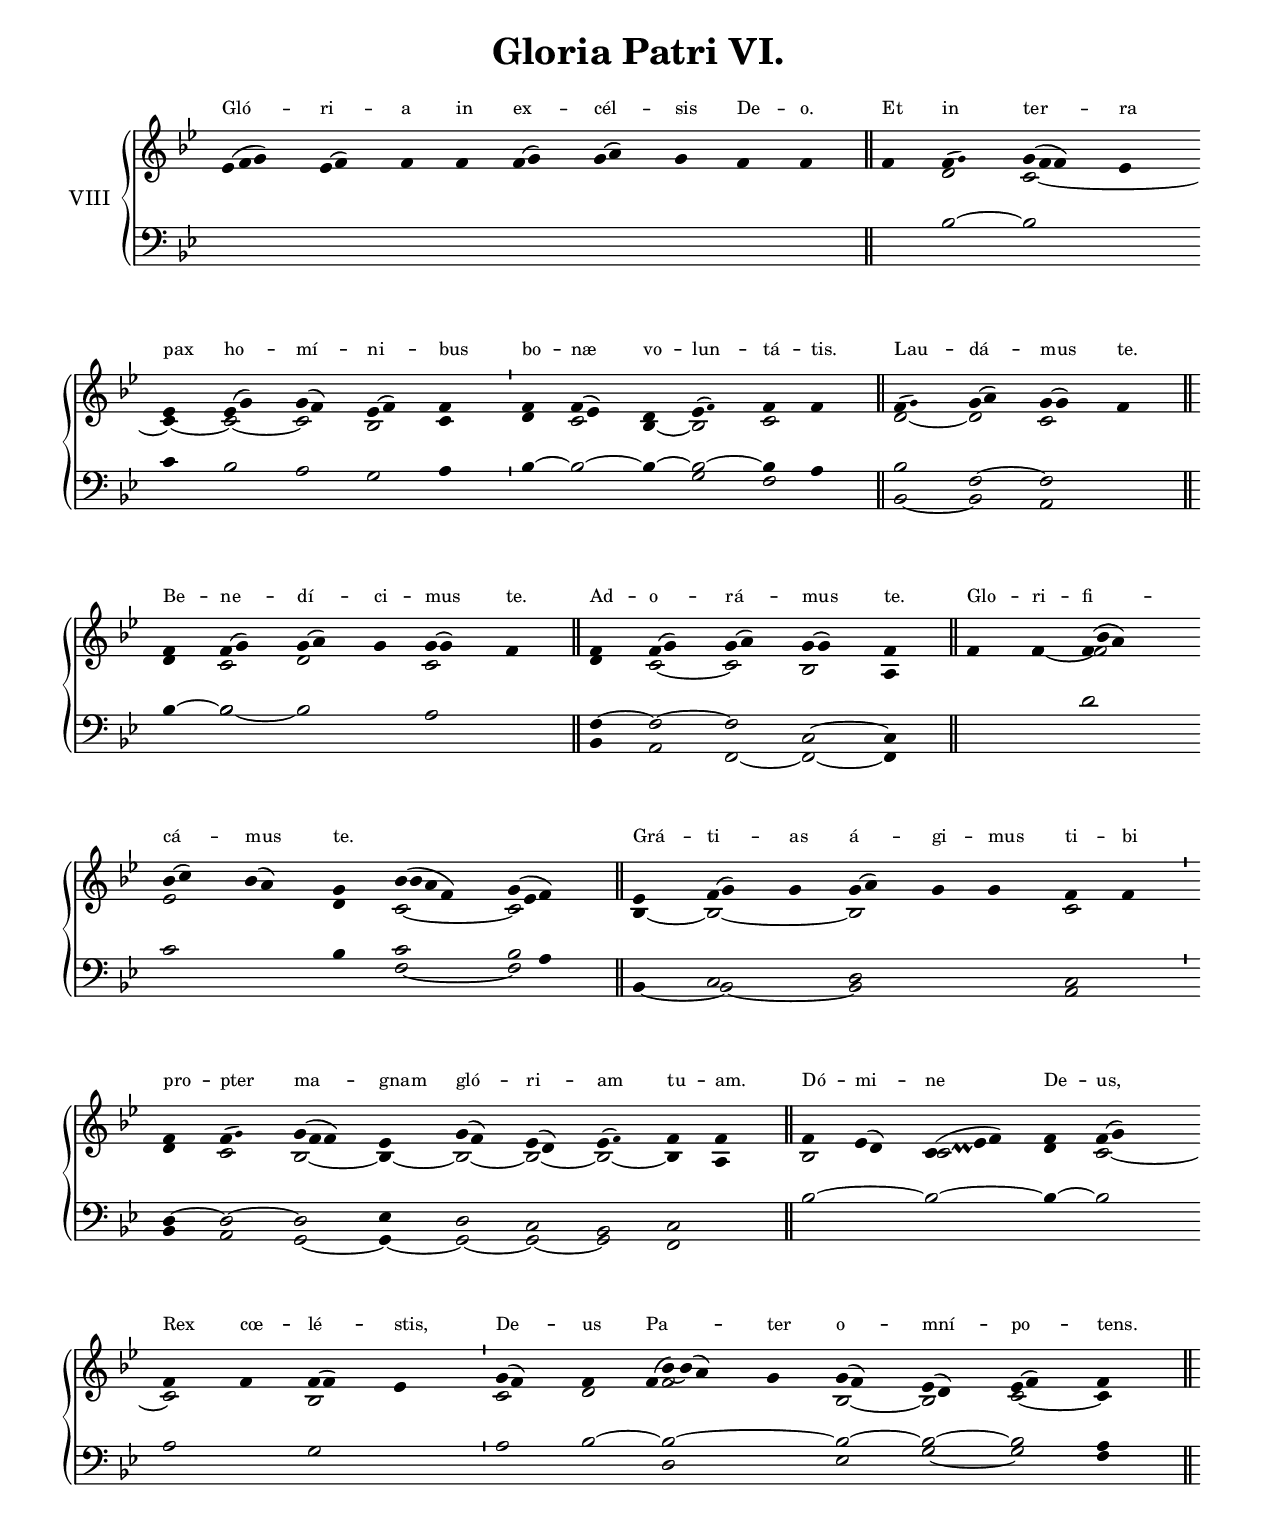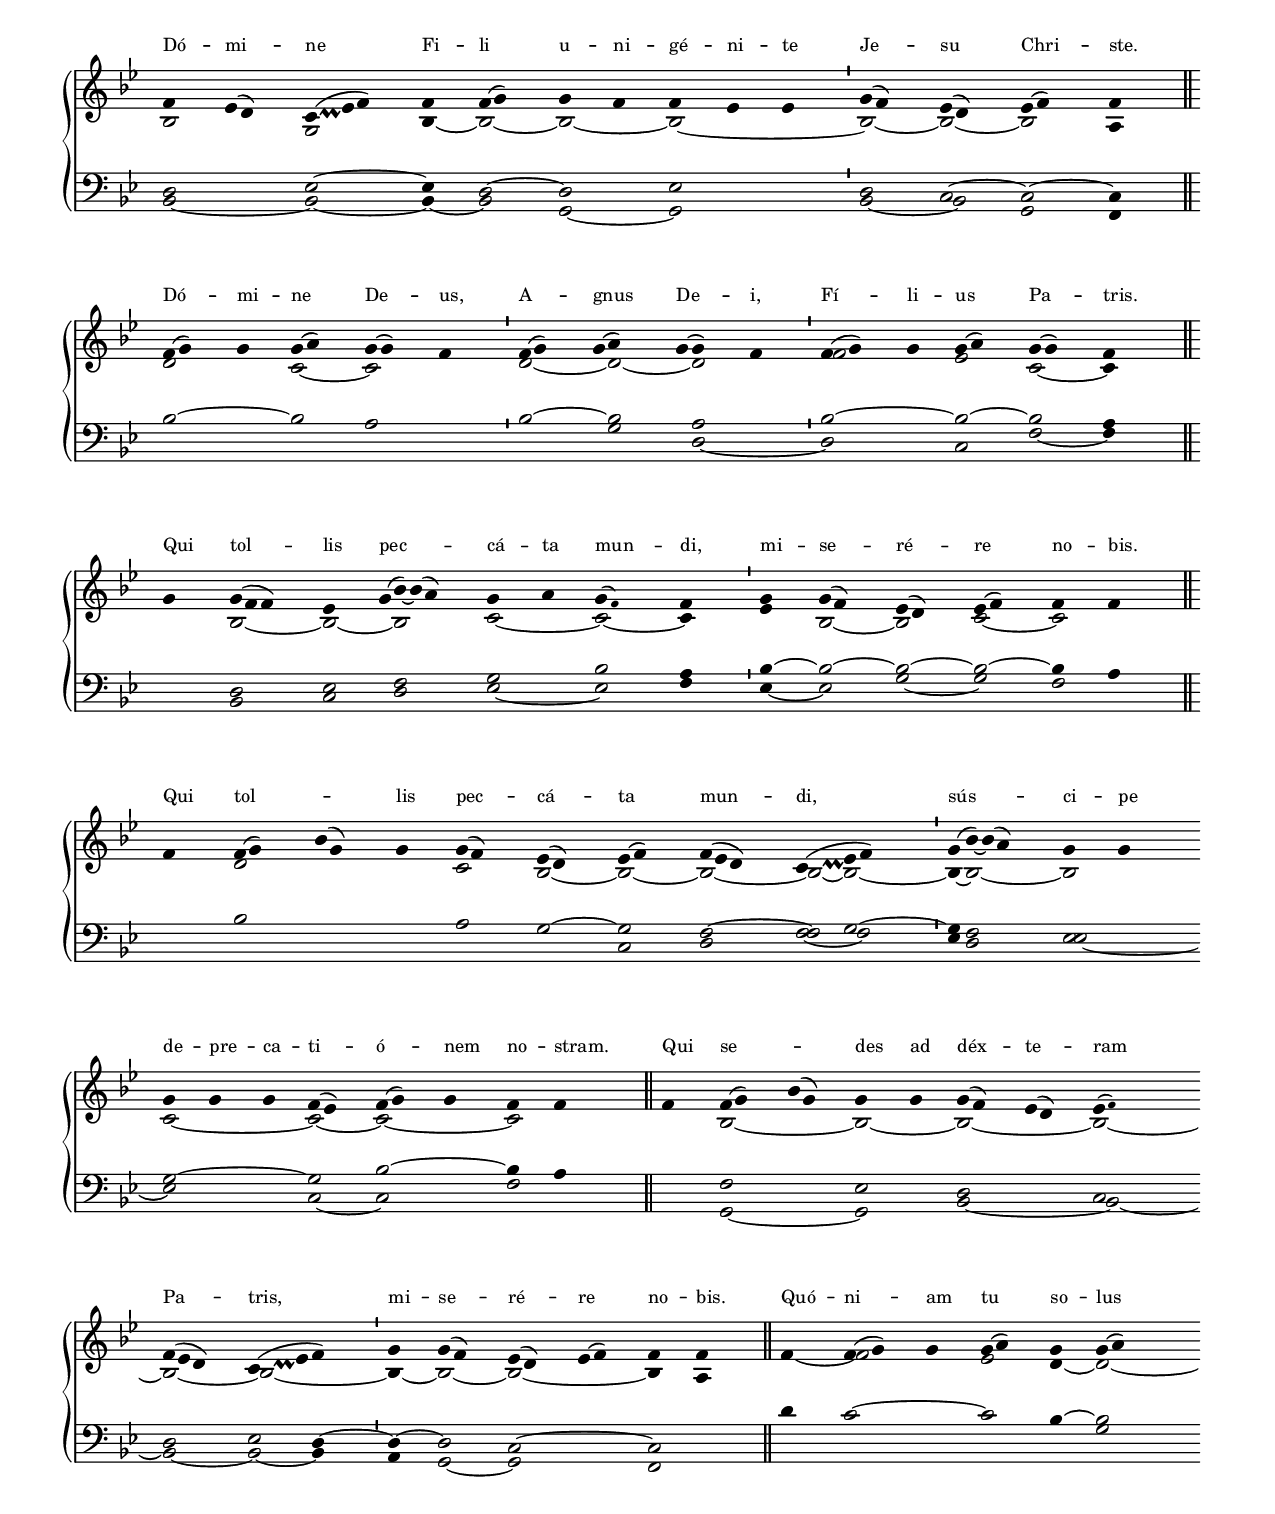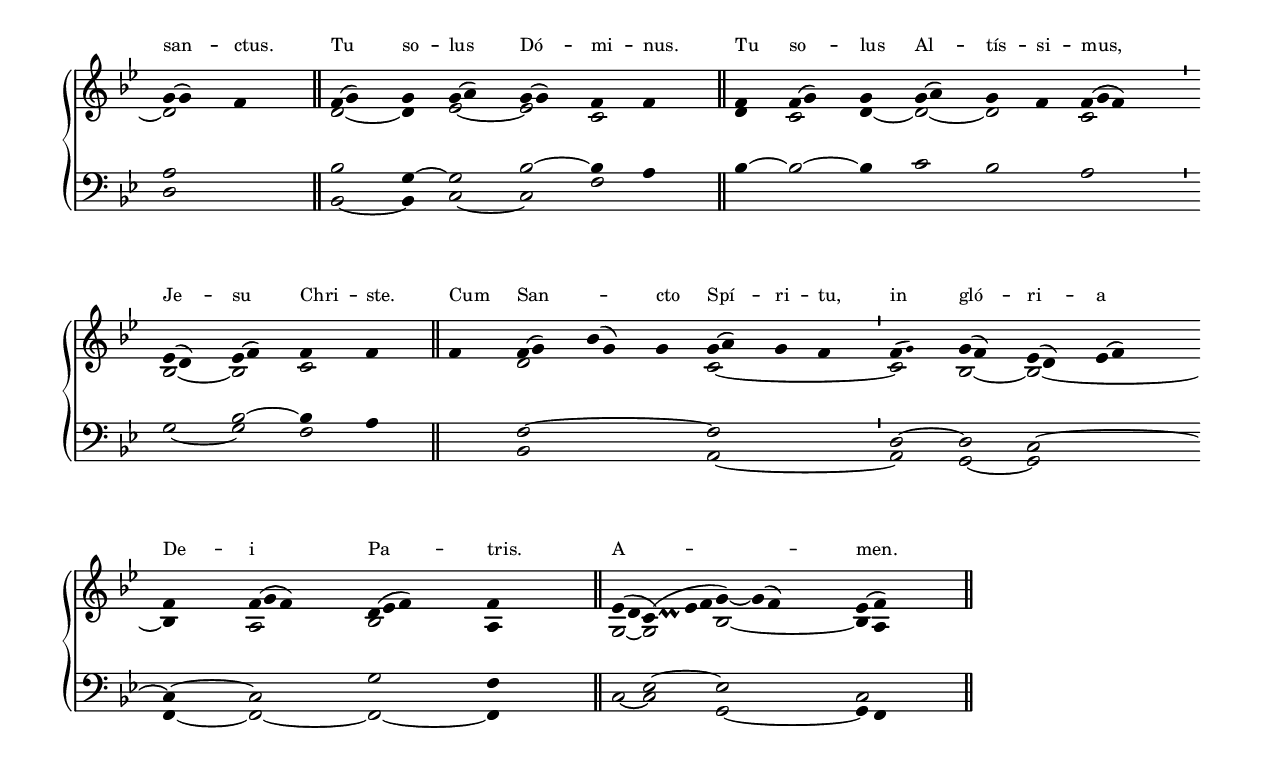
\version "2.18"
\include "gregorian.ly"
\include "noh2.ily"

%Page reference: page v.36
%(volume.page)

global = {
 \key f \mixolydian
 \cadenzaOn 
 \override Glissando #'thickness = #2.0
}

\header {
  title = \markup \center-column {"Gloria Patri VI." \vspace #1 }
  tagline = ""
  composer = ""
}

\paper {
 #(include-special-characters)
  oddHeaderMarkup = \markup \fill-line {
    \line {}
    \center-column {
      \on-the-fly #first-page     " "
      \on-the-fly #not-first-page ""
    }
    \line { \on-the-fly #print-page-number-check-first \fromproperty #'page:page-number-string }
  }
  evenHeaderMarkup = \markup \fill-line {
    \line { \on-the-fly #print-page-number-check-first \fromproperty #'page:page-number-string }
    \center-column { "" }
    \line {}
  }
}

chantText = \lyricmode {
Gló -- ri -- a in ex -- cél -- sis De -- o. 
Et in ter -- ra pax ho -- mí -- ni -- bus bo -- næ vo -- lun -- tá -- tis. 
Lau -- dá -- mus te. 
Be -- ne -- dí -- ci -- mus te. 
Ad -- o -- rá -- mus te. 
Glo -- ri -- fi -- cá -- mus te. _ _ 
Grá -- ti -- as á -- gi -- mus ti -- bi pro -- pter ma -- gnam gló -- ri -- am tu -- am. 
Dó -- mi -- ne De -- us, Rex cœ -- lé -- stis, De -- us Pa -- ter o -- mní -- po -- tens. 
Dó -- mi -- ne Fi -- li u -- ni -- gé -- ni -- te Je -- su Chri -- ste. 
Dó -- mi -- ne De -- us, A -- gnus De -- i, Fí -- li -- us Pa -- tris. 
Qui tol -- lis pec -- cá -- ta mun -- di, mi -- se -- ré -- re no -- bis. 
Qui tol -- _ lis pec -- cá -- ta mun -- di, sús -- ci -- pe de -- pre -- ca -- ti -- ó -- nem no -- stram. 
Qui se -- _ des ad déx -- te -- ram Pa -- tris, mi -- se -- ré -- re no -- bis. 
Quó -- ni -- am tu so -- lus san -- ctus. 
Tu so -- lus Dó -- mi -- nus. 
Tu so -- lus Al -- tís -- si -- mus, Je -- su Chri -- ste. 
Cum San -- _ cto Spí -- ri -- tu, in gló -- ri -- a De -- i Pa -- tris. 
A -- men. }

chantMusic = {
\tieDown   ees'4 ( f'4 g'4) ees'4 ( f'4) f'4 f'4 f'4 ( g'4) g'4 ( a'4) g'4 f'4 f'4 \finalis
 f'4 f'4 ( \once \tweak #'font-size #-4 g' ) g'4 ( f'4 f'4) ees'4 \forceBreak
 ees'4 ees'4 ( g'4) g'4 ( f'4) ees'4 ( f'4) f'4 \divisioMinima
 f'4 f'4 ( ees'4) d'4 ees'4 ( \once \tweak #'font-size #-4 f' ) f'4 f'4 \finalis
 f'4 ( \once \tweak #'font-size #-4 g' ) g'4 ( a'4) g'4 ( g'4) f'4 \finalis
 \forceBreak
 f'4 f'4 ( g'4) g'4 ( a'4) g'4 g'4 ( g'4) f'4 \finalis
 f'4 f'4 ( g'4) g'4 ( a'4) g'4 ( g'4) f'4 \finalis
 f'4 f'4 f'4 ( bes'4 a'4) \forceBreak
 bes'4 ( c''4) bes'4 ( a'4) g'4 bes'4 ( bes'4 a'4 f'4) g'4 ( ees'4 f'4) \finalis
 ees'4 f'4 ( g'4) g'4 g'4 ( a'4) g'4 g'4 f'4 f'4 \divisioMinima
 \forceBreak
 f'4 f'4 ( \once \tweak #'font-size #-4 g' ) g'4 ( f'4 f'4) ees'4 g'4 ( f'4) ees'4 ( d'4) ees'4 ( \once \tweak #'font-size #-4 f' ) f'4 f'4 \finalis
 f'4 ees'4 ( d'4) c'4 ( \quil d' ees'4 f'4) f'4 f'4 ( g'4)  \forceBreak
 f'4 f'4 f'4 ( f'4) ees'4 \divisioMinima
 g'4 ( f'4) f'4 f'4 ( bes'4) ~ bes'4 ( a'4) g'4 g'4 ( f'4) ees'4 ( d'4) ees'4 ( f'4) f'4 \finalis
 \forceBreak
 f'4 ees'4 ( d'4) c'4 ( \quil d' ees'4 f'4) f'4 f'4 ( g'4) g'4 f'4 f'4 ees'4 ees'4 \divisioMinima
 g'4 ( f'4) ees'4 ( d'4) ees'4 ( f'4) f'4 \finalis
 \forceBreak
 f'4 ( g'4) g'4 g'4 ( a'4) g'4 ( g'4) f'4 \divisioMinima
 f'4 ( g'4) g'4 ( a'4) g'4 ( g'4) f'4 \divisioMinima
 f'4 ( g'4) g'4 g'4 ( a'4) g'4 ( g'4) f'4 \finalis
 \forceBreak
 g'4 g'4 ( f'4 f'4) ees'4 g'4 ( bes'4) ~ bes'4 ( a'4) g'4 a'4 g'4 ( \once \tweak #'font-size #-4 f' ) f'4 \divisioMinima
 g'4 g'4 ( f'4) ees'4 ( d'4) ees'4 ( f'4) f'4 f'4 \finalis
 \forceBreak
 f'4 f'4 ( g'4) bes'4 ( g'4) g'4 g'4 ( f'4) ees'4 ( d'4) ees'4 ( f'4) f'4 ( ees'4 d'4) c'4 ( \quil d' ees'4 f'4) \divisioMinima
 g'4 ( bes'4) ~ bes'4 ( a'4) g'4 g'4 \forceBreak
 g'4 g'4 g'4 f'4 ( ees'4) f'4 ( g'4) g'4 f'4 f'4 \finalis
 f'4 f'4 ( g'4) bes'4 ( g'4) g'4 g'4 g'4 ( f'4) ees'4 ( d'4) ees'4 ( \once \tweak #'font-size #-4 f' ) \forceBreak
 f'4 ( ees'4 d'4) c'4 ( \quil d' ees'4 f'4) \divisioMinima
 g'4 g'4 ( f'4) ees'4 ( d'4) ees'4 ( f'4) f'4 f'4 \finalis
 f'4 f'4 ( g'4) g'4 g'4 ( a'4) g'4 g'4 ( a'4) \forceBreak
 g'4 ( g'4) f'4 \finalis
 f'4 ( g'4) g'4 g'4 ( a'4) g'4 ( g'4) f'4 f'4 \finalis
 f'4 f'4 ( g'4) g'4 g'4 ( a'4) g'4 f'4 f'4 ( g'4 f'4) \divisioMinima
 \forceBreak
 ees'4 ( d'4) ees'4 ( f'4) f'4 f'4 \finalis
 f'4 f'4 ( g'4) bes'4 ( g'4) g'4 g'4 ( a'4) g'4 f'4 \divisioMinima
 f'4 ( \once \tweak #'font-size #-4 g' ) g'4 ( f'4) ees'4 ( d'4) ees'4 ( f'4) \forceBreak
 f'4 f'4 ( g'4 f'4) d'4 ( ees'4 f'4) f'4 \finalis
 ees'4 ( d'4 c'4 )( \quil d' ees'4 f'4 g'4) ~ g'4 ( f'4) ees'4 ( f'4) \finalis

}

altoMusic = {
r2*14/2 \finalis
r4 d'2 c'2*4/2 ~ c'4 ~ c'2 ~ c'2 bes2 c'4 \divisioMinima
d'4 c'2 bes4 ~ bes2 c'2 \finalis
d'2 ~ d'2 c'2*3/2 \finalis
d'4 c'2 d'2*3/2 c'2*3/2 \finalis
d'4 c'2 ~ c'2 bes2 a4 \finalis
r4 f'4 ~ f'2*3/2 ees'2*4/2 d'4 c'2*4/2 ~ c'2*3/2 \finalis bes4 ~ bes2*3/2 ~ bes2*4/2 c'2 \divisioMinima
d'4 c'2 bes2*3/2 ~ bes4 ~ bes2 ~ bes2 ~ bes2 ~ bes4 a4 \finalis
bes2*3/2 c'2*4/2 d'4 c'2 ~ c'2 bes2*3/2 \divisioMinima
c'2 d'2 f'2*4/2 bes2 ~ bes2 c'2 ~ c'4 \finalis
bes2*3/2 g2*4/2 bes4 ~ bes2 ~ bes2 ~ bes2*3/2 ~ \divisioMinima
bes2 ~ bes2 ~ bes2 a4 \finalis
d'2*3/2 c'2 ~ c'2*3/2 \divisioMinima
d'2*3/2 ~ d'2 ~ d'2 \divisioMinima
f'2*3/2 ees'2 c'2 ~ c'4 \finalis
r4 bes2*3/2 ~ bes2 ~ bes2*3/2 c'2 ~ c'2 ~ c'4 \divisioMinima
ees'4 bes2 ~ bes2 c'2 ~ c'2 \finalis
r4 d'2*5/2 c'2 bes2 ~ bes2 ~ bes2*3/2 ~ bes2 ~ bes2 ~ \divisioMinima
bes4 ~ bes2*3/2 ~ bes2 c'2*3/2 ~ c'2 ~ c'2*3/2 ~ c'2 \finalis
r4 bes2*4/2 ~ bes2 ~ bes2*4/2 ~ bes2 ~ bes2*3/2 ~ bes2*4/2 ~ \divisioMinima
bes4 ~ bes2 ~ bes2*4/2 ~ bes4 a4 \finalis
f'4 ~ f'2*3/2 ees'2 d'4 ~ d'2 ~ d'2*3/2 \finalis
d'2 ~ d'4 ees'2 ~ ees'2 c'2 \finalis
d'4 c'2 d'4 ~ d'2 ~ d'2 c'2*3/2 \divisioMinima
bes2 ~ bes2 c'2 \finalis
r4 d'2*5/2 c'2*4/2 ~ \divisioMinima
c'2 bes2 ~ bes2*4/2 ~ bes4 a2*3/2 bes2*3/2 a4 \finalis
g2 ~ g2*4/2 bes2*3/2 ~ bes4 a4 \finalis
}

tenorMusic = {
r2*14/2 \finalis
r4 bes2 ~ bes2*4/2 c'4 bes2 a2 g2 a4 \divisioMinima
bes4 ~ bes2 ~ bes4 ~ bes2 ~ bes4 a4 \finalis
bes2 f2 ~ f2*3/2 \finalis
bes4 ~ bes2*8/2 \finalis
f4 ~ f2 ~ f2 c2 ~ c4 \finalis
r2 d'2*3/2 c'2*4/2 bes4 c'2*4/2 bes2 a4 \finalis r4 c2*3/2 d2*4/2 c2 \divisioMinima
d4 ~ d2 ~ d2*3/2 ees4 d2 c2 bes,2 c2 \finalis
bes2*3/2 ~ bes2*4/2 ~ bes4 ~ bes2 a2 g2*3/2 \divisioMinima
a2 bes2 ~ bes2*4/2 ~ bes2 ~ bes2 ~ bes2 a4 \finalis
d2*3/2 ees2*4/2 ~ ees4 d2 ~ d2 ees2*3/2 \divisioMinima
d2 c2 ~ c2 ~ c4 \finalis
bes2*3/2 ~ bes2 a2*3/2 \divisioMinima
bes2*3/2 ~ bes2 a2 \divisioMinima
bes2*3/2 ~ bes2 ~ bes2 a4 \finalis
r4 d2*3/2 ees2 f2*3/2 g2 bes2 a4 \divisioMinima
bes4 ~ bes2 ~ bes2 ~ bes2 ~ bes4 a4 \finalis
r4 bes2*5/2 a2 g2 ~ g2 f2*3/2 ~ \shiftRight f2 g2 ~ \divisioMinima
g4 f2*3/2 ees2 g2*3/2 ~ g2 bes2*3/2 ~ bes4 a4 \finalis
r4 f2*4/2 ees2 d2*4/2 c2 d2*3/2 ees2*3/2 d4 ~ \divisioMinima
d4 ~ d2 c2*4/2 ~ c2 \finalis
d'4 c'2*3/2 ~ c'2 bes4 ~ bes2 a2*3/2 \finalis
bes2 g4 ~ g2 bes2 ~ bes4 a4 \finalis
bes4 ~ bes2 ~ bes4 c'2 bes2 a2*3/2 \divisioMinima
r2 bes2 ~ bes4 a4 \finalis
r4 f2*5/2 ~ f2*4/2 \divisioMinima
d2 ~ d2 c2*4/2 ~ c4 ~ c2*3/2 g2*3/2 f4 \finalis
r2 ees2*4/2 ~ ees2*3/2 c2 \finalis
}

bassMusic = {
s2*14/2 \finalis
s2*19/2 g2 f2 \finalis
bes,2 ~ bes,2 a,2*3/2 \finalis
r4 bes2 ~ bes2*3/2 a2*3/2 \finalis
bes,4 a,2 f,2 ~ f,2 ~ f,4 \finalis
s2*10/2 f2*4/2 ~ f2*3/2 \finalis bes,4 ~ bes,2*3/2 ~ bes,2*4/2 a,2 \divisioMinima
bes,4 a,2 g,2*3/2 ~ g,4 ~ g,2 ~ g,2 ~ g,2 f,2 \finalis
s2*15/2 \divisioMinima
r2*4/2 d2*4/2 ees2 g2 ~ g2 f4 \finalis
bes,2*3/2 ~ bes,2*4/2 ~ bes,4 ~ bes,2 g,2 ~ g,2*3/2 \divisioMinima
bes,2 ~ bes,2 g,2 f,4 \finalis
r2*8/2 \divisioMinima
r2*3/2 g2 d2 ~ \divisioMinima
d2*3/2 c2 f2 ~ f4 \finalis
r4 bes,2*3/2 c2 d2*3/2 ees2 ~ ees2 f4 \divisioMinima
ees4 ~ ees2 g2 ~ g2 f2 \finalis
r2*10/2 c2 d2*3/2 f2 ~ f2 \divisioMinima
ees4 d2*3/2 \shiftRight ees2 ~ ees2*3/2 c2 ~ c2*3/2 f2 \finalis
r4 g,2*4/2 ~ g,2 bes,2*4/2 ~ bes,2 ~ bes,2*3/2 ~ bes,2*3/2 ~ bes,4 \divisioMinima
a,4 g,2 ~ g,2*4/2 f,2 \finalis
r2*7/2 g2 d2*3/2 \finalis
bes,2 ~ bes,4 c2 ~ c2 f2 \finalis
r2*11/2 \divisioMinima
g2 ~ g2 f2 \finalis
r4 bes,2*5/2 a,2*4/2 ~ \divisioMinima
a,2 g,2 ~ g,2*4/2 f,4 ~ f,2*3/2 ~ f,2*3/2 ~ f,4 \finalis
c2 ~ c2*4/2 g,2*3/2 ~ g,4 f,4 \finalis
}

voiceLines = {
\voiceLineStyle


}

\score{
  <<
    \new Lyrics
    \new GrandStaff <<
      \set GrandStaff.autoBeaming = ##f
      \set GrandStaff.instrumentName = \markup \center-column {
        "VIII"
      }
      \new Staff = up <<
        \new Voice = "chant" {
          \voiceOne \global \chantMusic
        }
        \new Voice {
          \voiceTwo \global \altoMusic
        }
      >>

      \new Staff = down <<
        \clef bass
        \new Voice {
          \voiceOne \global \tenorMusic
        }
        \new Voice {
          \voiceTwo \global \bassMusic
        }
	\new Voice {
        \voiceThree \global \voiceLines
        }
      >>
    >>
    \context Lyrics {
      \lyricsto chant {
      \chantText
    }
    }
  >>
  \layout{
  }
  
}
